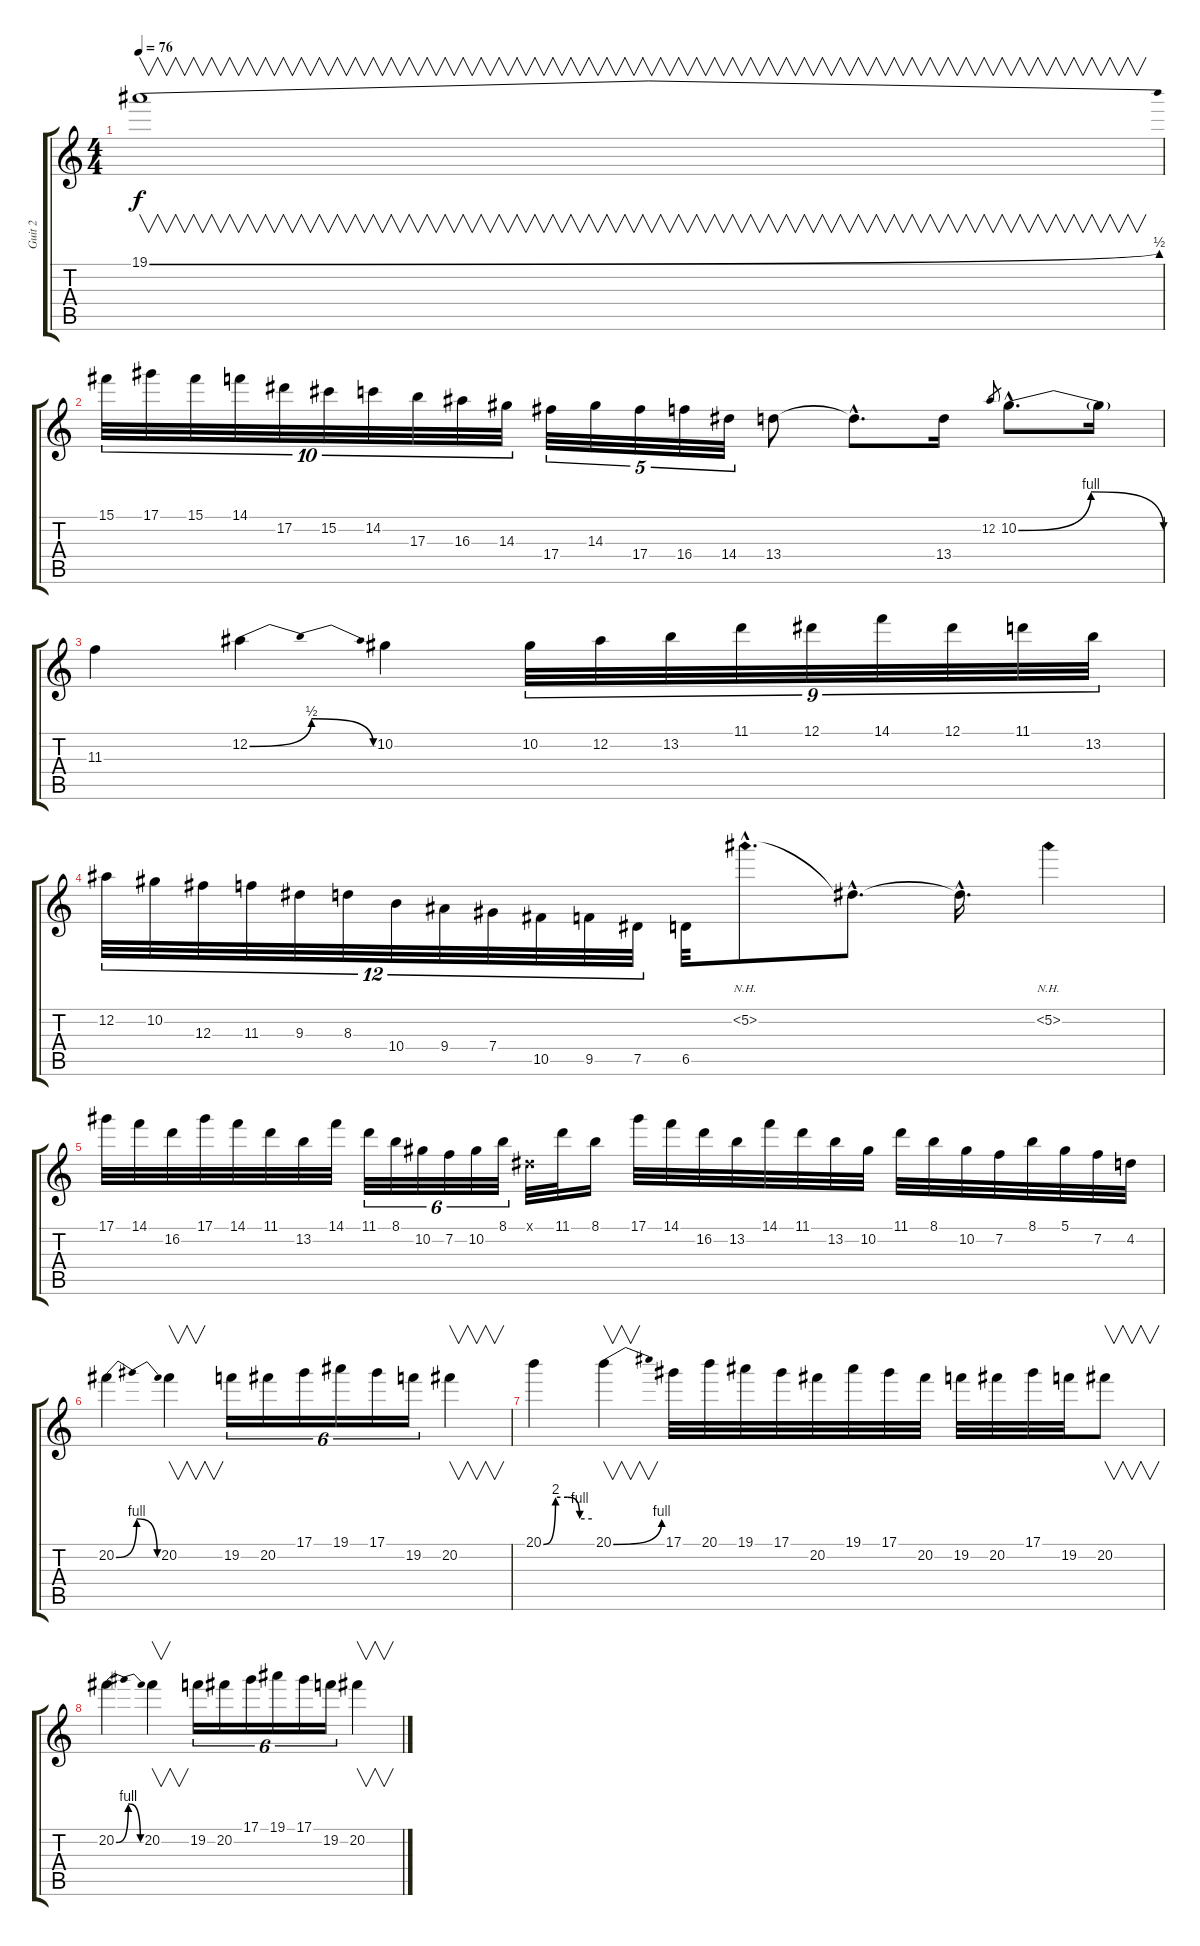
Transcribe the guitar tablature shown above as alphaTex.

\track ("Guit 2" "Guit 2") {instrument distortionguitar}
\staff {score tabs}
\tuning (Eb4 Bb3 Gb3 Db3 Ab2 Eb2) {hide}
\ts (4 4)
\tempo 76
\clef g2
\ks c
19.1{be (bend 0 0 60 2)}.1{v dy f} |
15.1.32{tu (10 8)} 17.1.32{tu (10 8)} 15.1.32{tu (10 8)} 14.1.32{tu (10 8)} 17.2.32{tu (10 8)} 15.2.32{tu (10 8)} 14.2.32{tu (10 8)} 17.3.32{tu (10 8)} 16.3.32{tu (10 8)} 14.3.32{tu (10 8)} 17.4.32{tu (5 4)} 14.3.32{tu (5 4)} 17.4.32{tu (5 4)} 16.4.32{tu (5 4)} 14.4.32{tu (5 4)} 13.4.8 13.4{hac t}.8{d} 13.4.16 12.2.8{gr} 10.2{be (bendrelease 0 0 15 4 30 4 60 0) hac}.8{d} 10.2{t}.16 |
11.3.4 12.2{be (bendrelease 0 0 15 2 30 2 60 0)}.4 10.2.4 10.2.32{tu (9 8)} 12.2.32{tu (9 8)} 13.2.32{tu (9 8)} 11.1.32{tu (9 8)} 12.1.32{tu (9 8)} 14.1.32{tu (9 8)} 12.1.32{tu (9 8)} 11.1.32{tu (9 8)} 13.2.32{tu (9 8)} |
12.2.32{tu (12 8)} 10.2.32{tu (12 8)} 12.3.32{tu (12 8)} 11.3.32{tu (12 8)} 9.3.32{tu (12 8)} 8.3.32{tu (12 8)} 10.4.32{tu (12 8)} 9.4.32{tu (12 8)} 7.4.32{tu (12 8)} 10.5.32{tu (12 8)} 9.5.32{tu (12 8)} 7.5.32{tu (12 8)} 6.5.32 5.2{nh hac}.8{d} 5.2{hac t}.8{d} 5.2{hac t}.16{d} 5.2{nh}.4 |
17.1.32 14.1.32 16.2.32 17.1.32 14.1.32 11.1.32 13.2.32 14.1.32 11.1.32{tu (6 4)} 8.1.32{tu (6 4)} 10.2.32{tu (6 4)} 7.2.32{tu (6 4)} 10.2.32{tu (6 4)} 8.1.32{tu (6 4)} 0.1{x}.32 11.1.32 8.1.16 17.1.32 14.1.32 16.2.32 13.2.32 14.1.32 11.1.32 13.2.32 10.2.32 11.1.32 8.1.32 10.2.32 7.2.32 8.1.32 5.1.32 7.2.32 4.2.32 |
20.2{be (bendrelease 0 0 15 4 30 4 60 0)}.4 20.2.4{v} 19.2.16{tu (6 4)} 20.2.16{tu (6 4)} 17.1.16{tu (6 4)} 19.1.16{tu (6 4)} 17.1.16{tu (6 4)} 19.2.16{tu (6 4)} 20.2.4{v} |
20.1{be (custom 0 0 15 8 30 8 45 4 60 4)}.4 20.1{be (bend 0 0 60 4)}.4{v} 17.1.32 20.1.32 19.1.32 17.1.32 20.2.32 19.1.32 17.1.32 20.2.32 19.2.32 20.2.32 17.1.32 19.2.32 20.2.8{v} |
20.2{be (bendrelease 0 0 15 4 30 4 60 0)}.4 20.2.4{v} 19.2.16{tu (6 4)} 20.2.16{tu (6 4)} 17.1.16{tu (6 4)} 19.1.16{tu (6 4)} 17.1.16{tu (6 4)} 19.2.16{tu (6 4)} 20.2.4{v}
